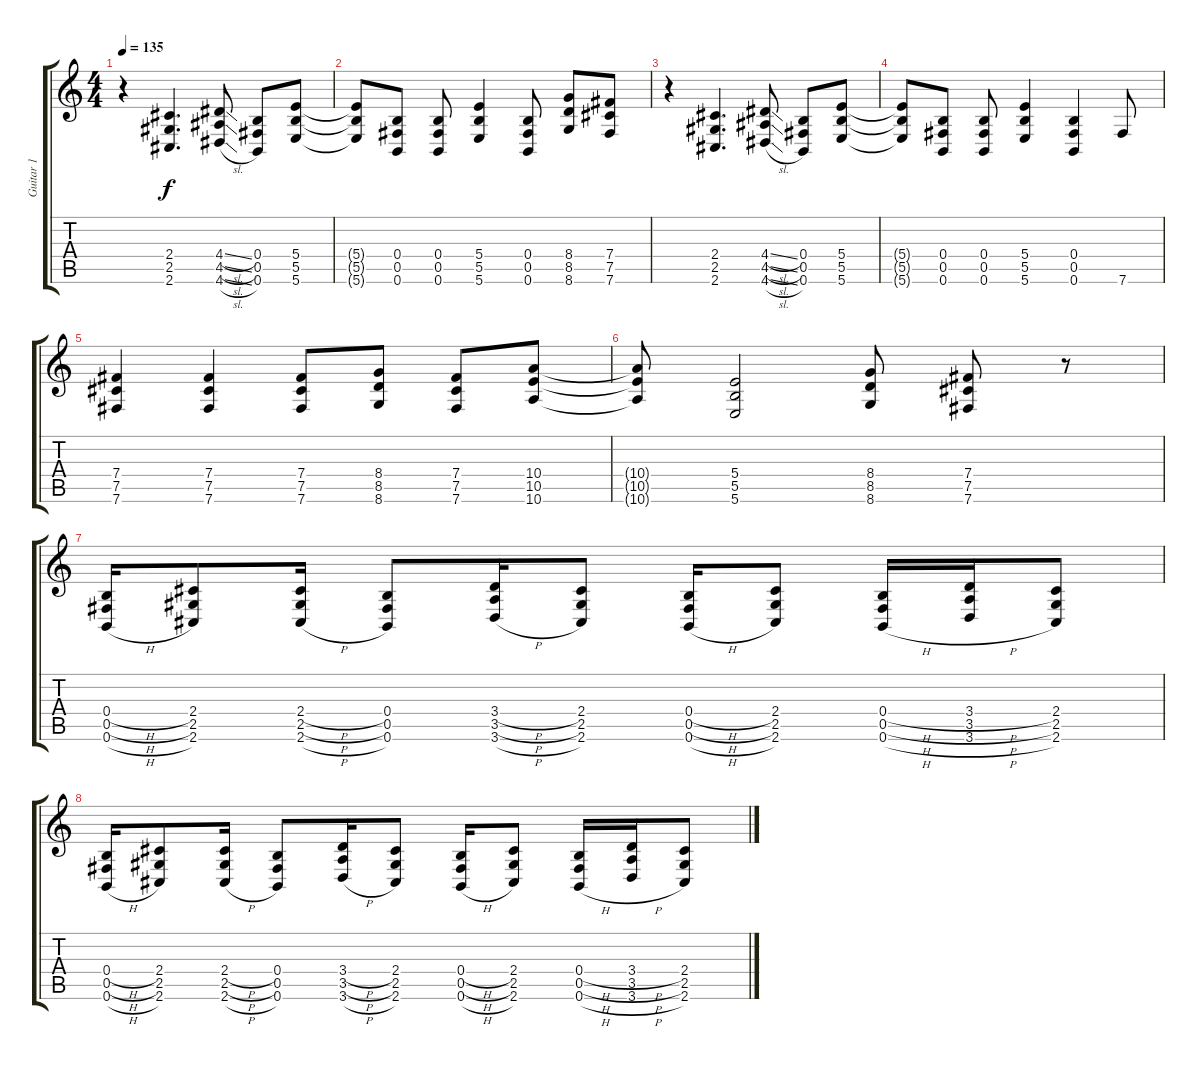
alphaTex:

\track ("Guitar 1" "Guitar 1") {instrument distortionguitar}
\staff {score tabs}
\tuning (Db4 Ab3 E3 B2 Gb2 B1) {hide}
\ts (4 4)
\tempo 135
\clef g2
\ks c
r.4{dy f} (2.4 2.5 2.6).4{d} (4.4{sl} 4.5{sl} 4.6{sl}).8 (0.4 0.5 0.6).8 (5.4 5.5 5.6).8 |
(5.4{t} 5.5{t} 5.6{t}).8 (0.4 0.5 0.6).8 (0.4 0.5 0.6).8 (5.4 5.5 5.6).4 (0.4 0.5 0.6).8 (8.4 8.5 8.6).8 (7.4 7.5 7.6).8 |
r.4 (2.4 2.5 2.6).4{d} (4.4{sl} 4.5{sl} 4.6{sl}).8 (0.4 0.5 0.6).8 (5.4 5.5 5.6).8 |
(5.4{t} 5.5{t} 5.6{t}).8 (0.4 0.5 0.6).8 (0.4 0.5 0.6).8 (5.4 5.5 5.6).4 (0.4 0.5 0.6).4 7.6.8 |
(7.4 7.5 7.6).4 (7.4 7.5 7.6).4 (7.4 7.5 7.6).8 (8.4 8.5 8.6).8 (7.4 7.5 7.6).8 (10.4 10.5 10.6).8 |
(10.4{t} 10.5{t} 10.6{t}).8 (5.4 5.5 5.6).2 (8.4 8.5 8.6).8 (7.4 7.5 7.6).8 r.8 |
(0.4{h} 0.5{h} 0.6{h}).16 (2.4 2.5 2.6).8 (2.4{h} 2.5{h} 2.6{h}).16 (0.4 0.5 0.6).8 (3.4{h} 3.5{h} 3.6{h}).16 (2.4 2.5 2.6).8 (0.4{h} 0.5{h} 0.6{h}).16 (2.4 2.5 2.6).8 (0.4{h} 0.5{h} 0.6{h}).16 (3.4{h} 3.5{h} 3.6{h}).16 (2.4 2.5 2.6).8 |
(0.4{h} 0.5{h} 0.6{h}).16 (2.4 2.5 2.6).8 (2.4{h} 2.5{h} 2.6{h}).16 (0.4 0.5 0.6).8 (3.4{h} 3.5{h} 3.6{h}).16 (2.4 2.5 2.6).8 (0.4{h} 0.5{h} 0.6{h}).16 (2.4 2.5 2.6).8 (0.4{h} 0.5{h} 0.6{h}).16 (3.4{h} 3.5{h} 3.6{h}).16 (2.4 2.5 2.6).8
